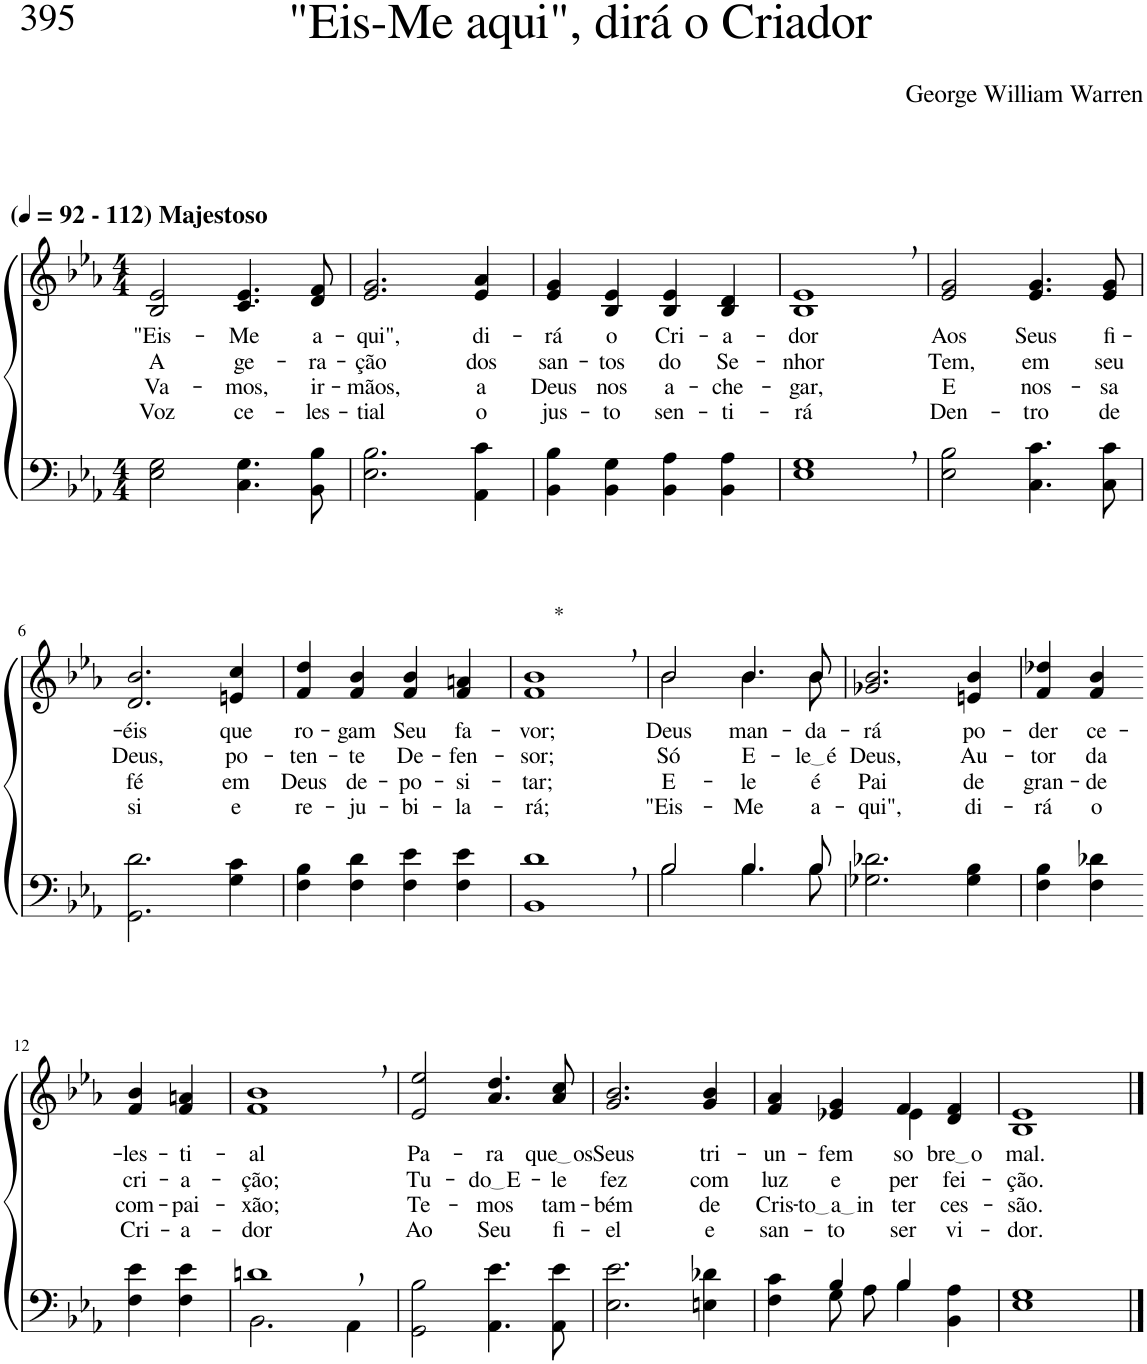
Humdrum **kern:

**kern	**kern	**text	**text	**text	**text
*part2	*part1	*part1	*part1	*part1	*part1
*staff2	*staff1	*staff1	*staff1	*staff1	*staff1
*I"Parte III e IV	*I"Parte I e II	*	*	*	*
*clefF4	*clefG2	*	*	*	*
*k[b-e-a-]	*k[b-e-a-]	*	*	*	*
*M4/4	*M4/4	*	*	*	*
*MM92	*MM92	*	*	*	*
=1	=1	=1	=1	=1	=1
!	!LO:TX:a:B:t=(	!	!	!	!
!	!LO:TX:a:B:t=- 112) Majestoso	!	!	!	!
!	!	!LO:LY:b	!LO:LY:b	!LO:LY:b	!LO:LY:b
2E-\ 2G\	2B-/ 2e-/	"Eis-	A	Va-	Voz
!	!	!LO:LY:b	!LO:LY:b	!LO:LY:b	!LO:LY:b
4.C\ 4.G\	4.c/ 4.e-/	-Me	ge-	-mos,	ce-
!	!	!LO:LY:b	!LO:LY:b	!LO:LY:b	!LO:LY:b
8BB-\ 8B-\	8d/ 8f/	a-	-ra-	ir-	-les-
=2	=2	=2	=2	=2	=2
!	!	!LO:LY:b	!LO:LY:b	!LO:LY:b	!LO:LY:b
2.E-\ 2.B-\	2.e-/ 2.g/	-qui",	-ção	-mãos,	-tial
!	!	!LO:LY:b	!LO:LY:b	!LO:LY:b	!LO:LY:b
4AA-\ 4c\	4e-/ 4a-/	di-	dos	a	o
=3	=3	=3	=3	=3	=3
!	!	!LO:LY:b	!LO:LY:b	!LO:LY:b	!LO:LY:b
4BB-\ 4B-\	4e-/ 4g/	-rá	san-	Deus	jus-
!	!	!LO:LY:b	!LO:LY:b	!LO:LY:b	!LO:LY:b
4BB-\ 4G\	4B-/ 4e-/	o	-tos	nos	-to
!	!	!LO:LY:b	!LO:LY:b	!LO:LY:b	!LO:LY:b
4BB-\ 4A-\	4B-/ 4e-/	Cri-	do	a-	sen-
!	!	!LO:LY:b	!LO:LY:b	!LO:LY:b	!LO:LY:b
4BB-\ 4A-\	4B-/ 4d/	-a-	Se-	-che-	-ti-
=4	=4	=4	=4	=4	=4
!	!	!LO:LY:b	!LO:LY:b	!LO:LY:b	!LO:LY:b
1E-, 1G,	1B-, 1e-,	-dor	-nhor	-gar,	-rá
=5	=5	=5	=5	=5	=5
!	!	!LO:LY:b	!LO:LY:b	!LO:LY:b	!LO:LY:b
2E-\ 2B-\	2e-/ 2g/	Aos	Tem,	E	Den-
!	!	!LO:LY:b	!LO:LY:b	!LO:LY:b	!LO:LY:b
4.C\ 4.c\	4.e-/ 4.g/	Seus	em	nos-	-tro
!	!	!LO:LY:b	!LO:LY:b	!LO:LY:b	!LO:LY:b
8C\ 8c\	8e-/ 8g/	fi-	seu	-sa	de
!!LO:LB:g=z
=6	=6	=6	=6	=6	=6
!	!	!LO:LY:b	!LO:LY:b	!LO:LY:b	!LO:LY:b
2.GG\ 2.d\	2.d/ 2.b-/	-éis	Deus,	fé	si
!	!	!LO:LY:b	!LO:LY:b	!LO:LY:b	!LO:LY:b
4G\ 4c\	4en/ 4cc/	que	po-	em	e
=7	=7	=7	=7	=7	=7
!	!	!LO:LY:b	!LO:LY:b	!LO:LY:b	!LO:LY:b
4F\ 4B-\	4f/ 4dd/	ro-	-ten-	Deus	re-
!	!	!LO:LY:b	!LO:LY:b	!LO:LY:b	!LO:LY:b
4F\ 4d\	4f/ 4b-/	-gam	-te	de-	-ju-
!	!	!LO:LY:b	!LO:LY:b	!LO:LY:b	!LO:LY:b
4F\ 4e-\	4f/ 4b-/	Seu	De-	-po-	-bi-
!	!	!LO:LY:b	!LO:LY:b	!LO:LY:b	!LO:LY:b
4F\ 4e-\	4f/ 4an/	fa-	-fen-	-si-	-la-
=8	=8	=8	=8	=8	=8
!	!LO:TX:a:t=*	!	!	!	!
!	!	!LO:LY:b	!LO:LY:b	!LO:LY:b	!LO:LY:b
1BB-, 1d,	1f, 1b-,	-vor;	-sor;	-tar;	-rá;
=9	=9	=9	=9	=9	=9
*^	*	*	*	*	*
!	!	!	!LO:LY:b	!LO:LY:b	!LO:LY:b	!LO:LY:b
*	*	*^	*	*	*	*
2B-\	2B-/	2b-\	2b-/	Deus	Só	E-	"Eis-
!	!	!	!	!LO:LY:b	!LO:LY:b	!LO:LY:b	!LO:LY:b
4.B-\	4.B-/	4.b-\	4.b-/	man-	E-	-le	-Me
!	!	!	!	!LO:LY:b	!LO:LY:b	!LO:LY:b	!LO:LY:b
8B-\	8B-/	8b-\	8b-/	-da-	le é	é	a-
=10	=10	=10	=10	=10	=10	=10	=10
!	!	!	!	!LO:LY:b	!LO:LY:b	!LO:LY:b	!LO:LY:b
*v	*v	*	*	*	*	*	*
*	*v	*v	*	*	*	*
2.G-X\ 2.d-X\	2.g-X/ 2.b-/	-rá	Deus,	Pai	-qui",
!	!	!LO:LY:b	!LO:LY:b	!LO:LY:b	!LO:LY:b
4G-\ 4B-\	4en/ 4b-/	po-	Au-	de	di-
=11	=11	=11	=11	=11	=11
!	!	!LO:LY:b	!LO:LY:b	!LO:LY:b	!LO:LY:b
4F\ 4B-\	4f/ 4dd-X/	-der	-tor	gran-	-rá
!	!	!LO:LY:b	!LO:LY:b	!LO:LY:b	!LO:LY:b
4F\ 4d-X\	4f/ 4b-/	ce-	da	-de	o
!!LO:LB:g=z
=12-	=12-	=12-	=12-	=12-	=12-
!	!	!LO:LY:b	!LO:LY:b	!LO:LY:b	!LO:LY:b
4F\ 4e-\	4f/ 4b-/	-les-	cri-	com-	Cri-
!	!	!LO:LY:b	!LO:LY:b	!LO:LY:b	!LO:LY:b
4F\ 4e-\	4f/ 4an/	-ti-	-a-	-pai-	-a-
=13	=13	=13	=13	=13	=13
*^	*	*	*	*	*
!	!	!	!LO:LY:b	!LO:LY:b	!LO:LY:b	!LO:LY:b
1dn,	2.BB-\	1f, 1b-,	-al	-ção;	-xão;	-dor
.	4AA-\	.	.	.	.	.
=14	=14	=14	=14	=14	=14	=14
!	!	!	!LO:LY:b	!LO:LY:b	!LO:LY:b	!LO:LY:b
*v	*v	*	*	*	*	*
2GG\ 2B-\	2e-/ 2ee-/	Pa-	Tu-	Te-	Ao
!	!	!LO:LY:b	!LO:LY:b	!LO:LY:b	!LO:LY:b
4.AA-\ 4.e-\	4.a-/ 4.dd/	-ra	do E	-mos	Seu
!	!	!LO:LY:b	!LO:LY:b	!LO:LY:b	!LO:LY:b
8AA-\ 8e-\	8a-/ 8cc/	que os	-le	tam-	fi-
=15	=15	=15	=15	=15	=15
!	!	!LO:LY:b	!LO:LY:b	!LO:LY:b	!LO:LY:b
2.E-\ 2.e-\	2.g/ 2.b-/	Seus	fez	-bém	-el
!	!	!LO:LY:b	!LO:LY:b	!LO:LY:b	!LO:LY:b
4En\ 4d-X\	4g/ 4b-/	tri-	com	de	e
=16	=16	=16	=16	=16	=16
*^	*	*	*	*	*
!	!	!	!LO:LY:b	!LO:LY:b	!LO:LY:b	!LO:LY:b
*	*	*^	*	*	*	*
4ryy	4F\ 4c\	4f/ 4a-/	2ryy	-un-	luz	Cris-	san-
!	!	!	!	!LO:LY:b	!LO:LY:b	!LO:LY:b	!LO:LY:b
4B-/	8G\L	4e-X/ 4g/	.	-fem	e	to a in	-to
.	8A-\J	.	.	.	.	.	.
!	!	!	!	!LO:LY:b	!LO:LY:b	!LO:LY:b	!LO:LY:b
4B-/	4B-\	4f/	4e-\	so-	per-	ter-	-ser-
!	!	!	!	!LO:LY:b	!LO:LY:b	!LO:LY:b	!LO:LY:b
4ryy	4BB-\ 4A-\	4d/ 4f/	4ryy	bre o	-fei-	-ces-	-vi-
=17	=17	=17	=17	=17	=17	=17	=17
!	!	!	!	!LO:LY:b	!LO:LY:b	!LO:LY:b	!LO:LY:b
*v	*v	*	*	*	*	*	*
*	*v	*v	*	*	*	*
1E- 1G	1B- 1e-	mal.	-ção.	-são.	-dor.
==	==	==	==	==	==
*-	*-	*-	*-	*-	*-
